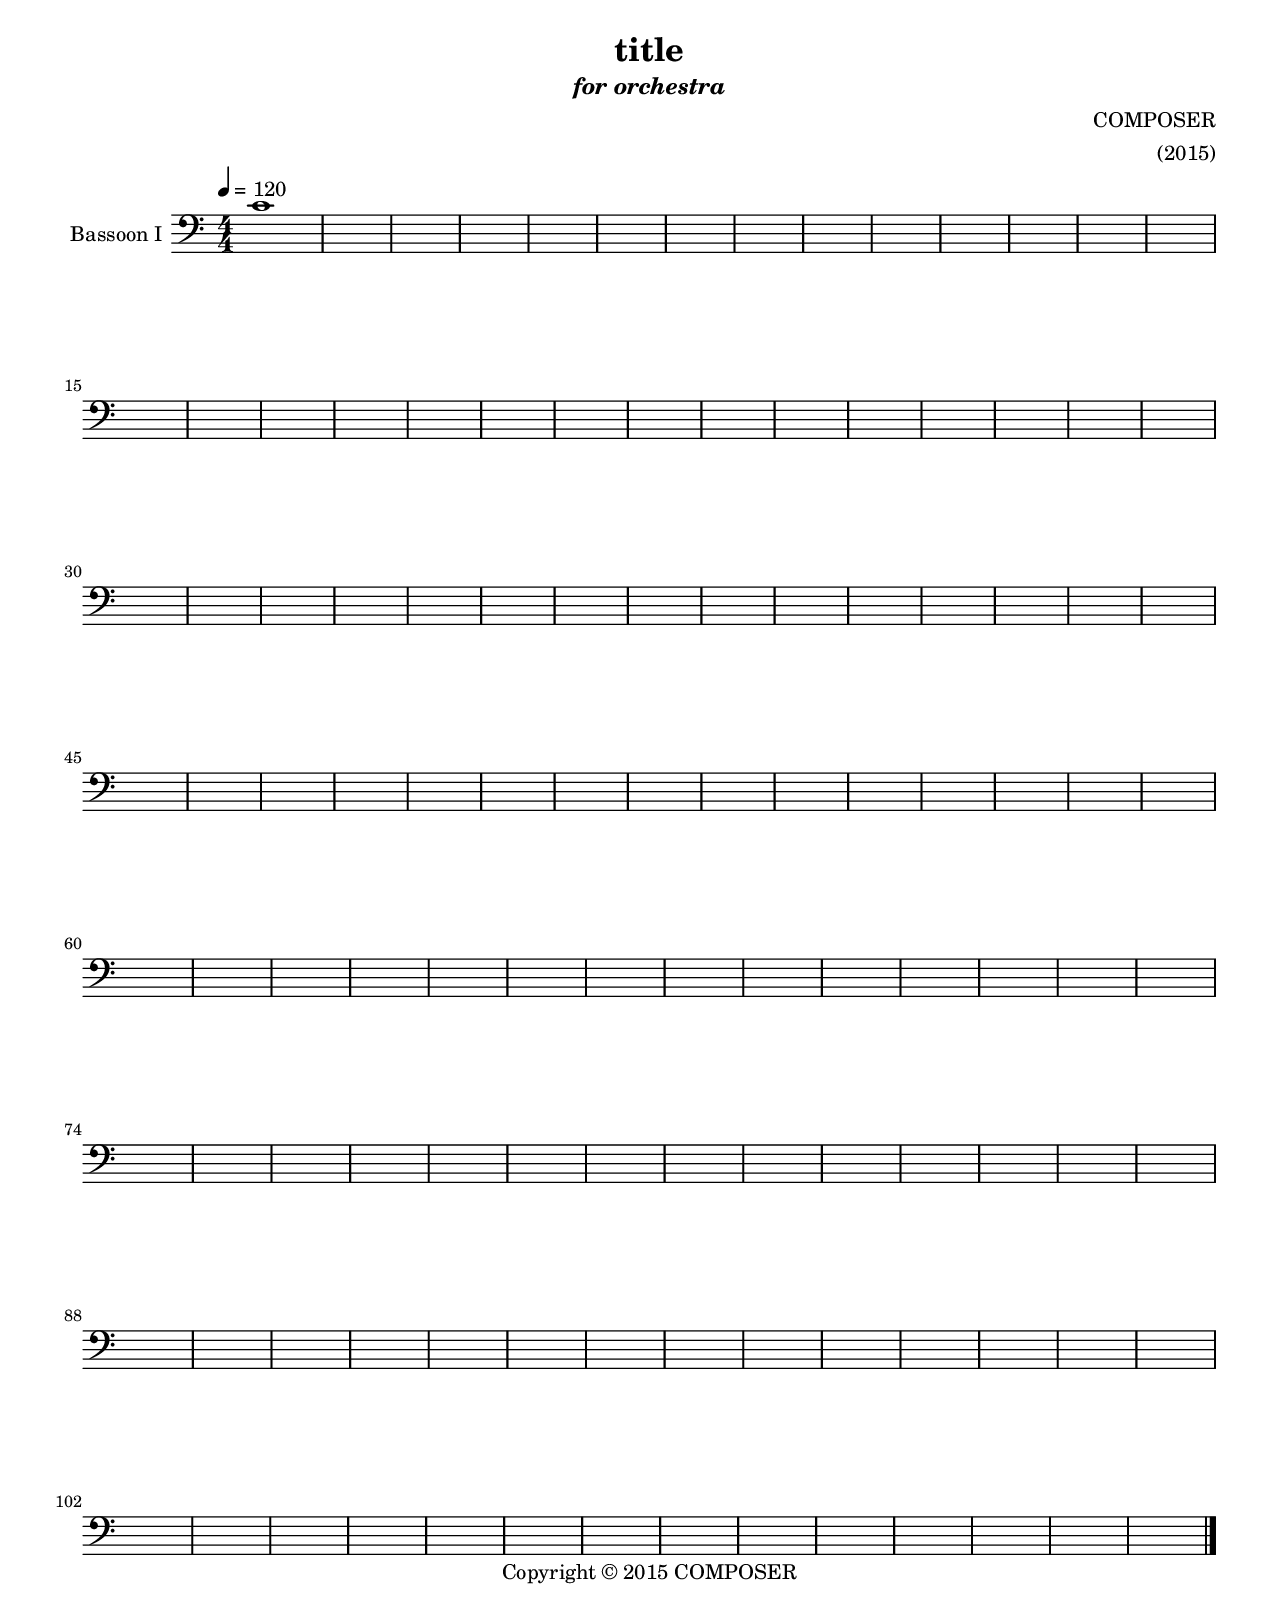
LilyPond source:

\version "2.18.2"

#(set-global-staff-size 18)
#(set-default-paper-size "letter")

\header {
  title = "title"
  subtitle = \markup { \italic "for orchestra" }
  dedication = ""
  composer = "COMPOSER"
  arranger = "(2015)"
  %piece = \markup \box {"Transposed Score"}
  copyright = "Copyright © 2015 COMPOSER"
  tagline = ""
}

\include "orchestra_metrics.ly"
\include "orchestra_notes.ly"
\include "orchestra_headings.ly"
\include "orchestra_definitions.ly"

BassoonOneHeading = {
  #(set-accidental-style 'neo-modern)
  \override Staff.Accidental #'hide-tied-accidental-after-break = ##t
  \set Staff.instrumentName = \markup \concat {"Bassoon I" " "}
}

\score {
  <<
    %\override Score.BarNumber #'break-visibility = ##(#t #t #t)
    %\override Score.BarNumber #'break-visibility = #end-of-line-invisible
    \override Score.Stem #'stemlet-length = #0.75
    \override Score.StaffSymbol.layer = #4
    \override Score.TimeSignature.layer = #3
    \new Staff = "bassoon" \with {
      \override VerticalAxisGroup #'remove-empty = ##f
    }
    << \Metrics \BassoonOneHeading \BassoonOneNotes >>
  >>
  \layout {
    \context { \RemoveEmptyStaffContext }
    \context { \Staff \override TimeSignature.style = #'numbered \accidentalStyle "neo-modern"  }
  }
  %\midi { }
}

\paper {
  %two-sided = ##t
  page-limit-inter-system-space = ##t
  ragged-bottom = ##f
  ragged-last-bottom = ##f
  page-limit-inter-system-space-factor = 1.3
  top-margin = 1\cm
  inner-margin = 2\cm
  outer-margin = 1.6\cm
  left-margin = 1.4\cm
  %system-separator-markup = \slashSeparator
  %max-systems-per-page = 1
}
